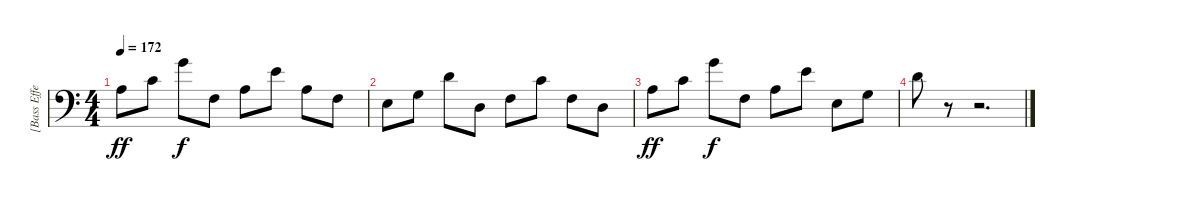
\track ("[Bass Effekt]" "[Bass Effe") {instrument distortionguitar}
\staff {score}
\tuning (G2 D2 A1 E1) {hide}
\ts (4 4)
\tempo 172
\clef f4
\ks c
12.3.8{dy ff} 10.2.8 12.1.8{dy f} 8.3.8 7.2.8 9.1.8 7.2.8 8.3.8 |
7.3.8 5.2.8 7.1.8 5.3.8 3.2.8 5.1.8 3.2.8 5.3.8 |
12.3.8{dy ff} 10.2.8 12.1.8{dy f} 8.3.8 7.2.8 9.1.8 7.3.8 5.2.8 |
7.1.8 r.8 r.2{d}
